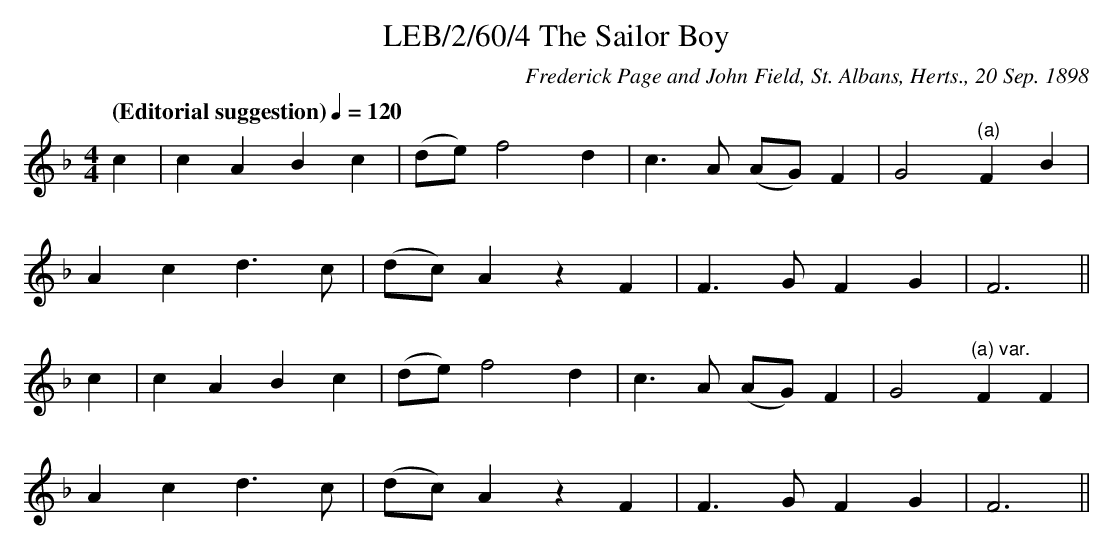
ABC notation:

X:1
T:LEB/2/60/4 The Sailor Boy
C:Frederick Page and John Field, St. Albans, Herts., 20 Sep. 1898
L:1/4
Q:"(Editorial suggestion)" 1/4=120
M:4/4
K:F
c | c A B c | (d/2e/2) f2 d | c3/2 A/2 (A/2G/2) F | G2 "^(a)"F B |
A c d3/2 c/2 | (d/2c/2) A z F | F3/2 G/2 F G | F3 ||
c | c A B c | (d/2e/2) f2 d | c3/2 A/2 (A/2G/2) F | G2 "^(a) var."F F |
A c d3/2 c/2 | (d/2c/2) A z F | F3/2 G/2 F G | F3 ||
